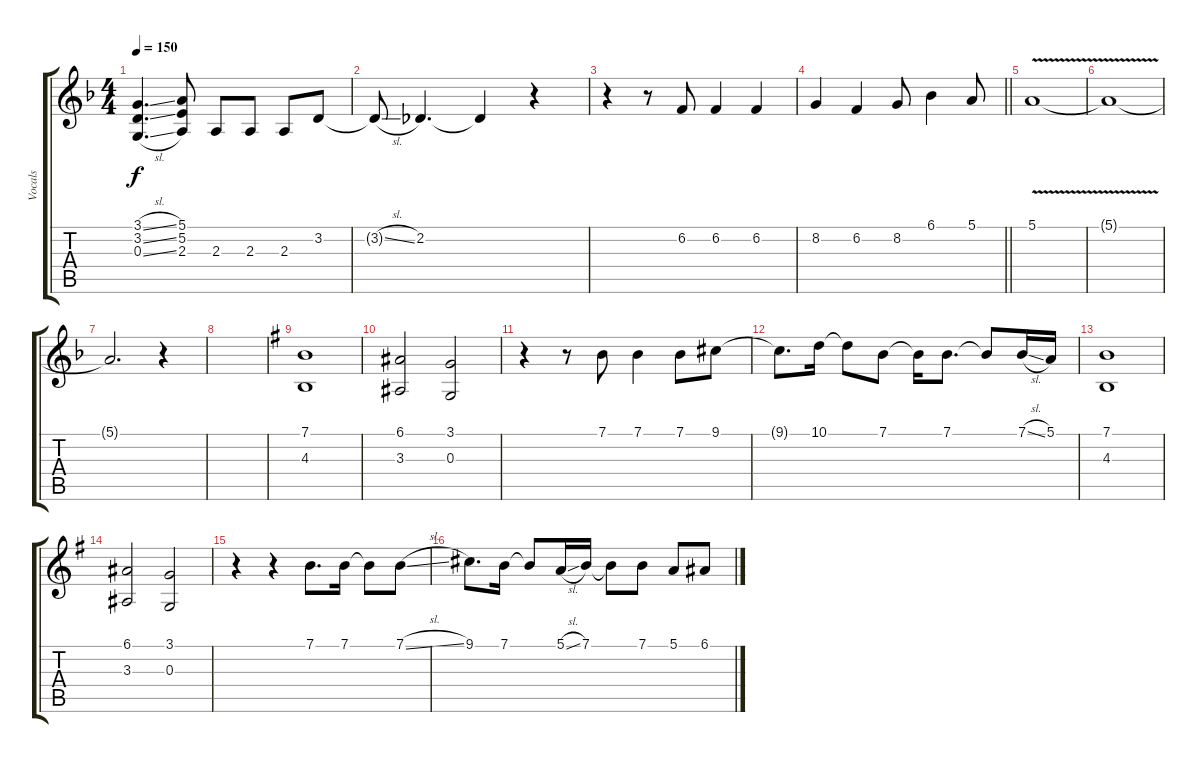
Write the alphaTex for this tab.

\track ("Vocals" "Vocals") {instrument brasssection}
\staff {score tabs}
\tuning (E4 B3 G3 D3 A2 D2) {hide}
\ts (4 4)
\tempo 150
\clef g2
\ks dminor
(3.1{sl} 3.2{sl} 0.3{sl}).4{d dy f} (5.1 5.2 2.3).8 2.3.8 2.3.8 2.3.8 3.2.8 |
3.2{sl t}.8 2.2.4{d} 2.2{t}.4 r.4 |
r.4 r.8 6.2.8 6.2.4 6.2.4 |
\barLineRight lightlight
8.2.4 6.2.4 8.2.8 6.1.4 5.1.8 |
5.1{v}.1 |
5.1{t}.1 |
5.1{t}.2{d} r.4 |
|
\ks g
(7.1 4.3).1 |
(6.1 3.3).2 (3.1 0.3).2 |
r.4 r.8 7.1.8 7.1.4 7.1.8 9.1.8 |
9.1{t}.8{d} 10.1.16 10.1{t}.8 7.1.8 7.1{t}.16 7.1.8{d} 7.1{t}.8 7.1{sl}.16 5.1.16 |
(7.1 4.3).1 |
(6.1 3.3).2 (3.1 0.3).2 |
r.4 r.4 7.1.8{d} 7.1.16 7.1{t}.8 7.1{sl}.8 |
9.1.8{d} 7.1.16 7.1{t}.8 5.1{sl}.16 7.1.16 7.1{t}.8 7.1.8 5.1.8 6.1{sl}.8
